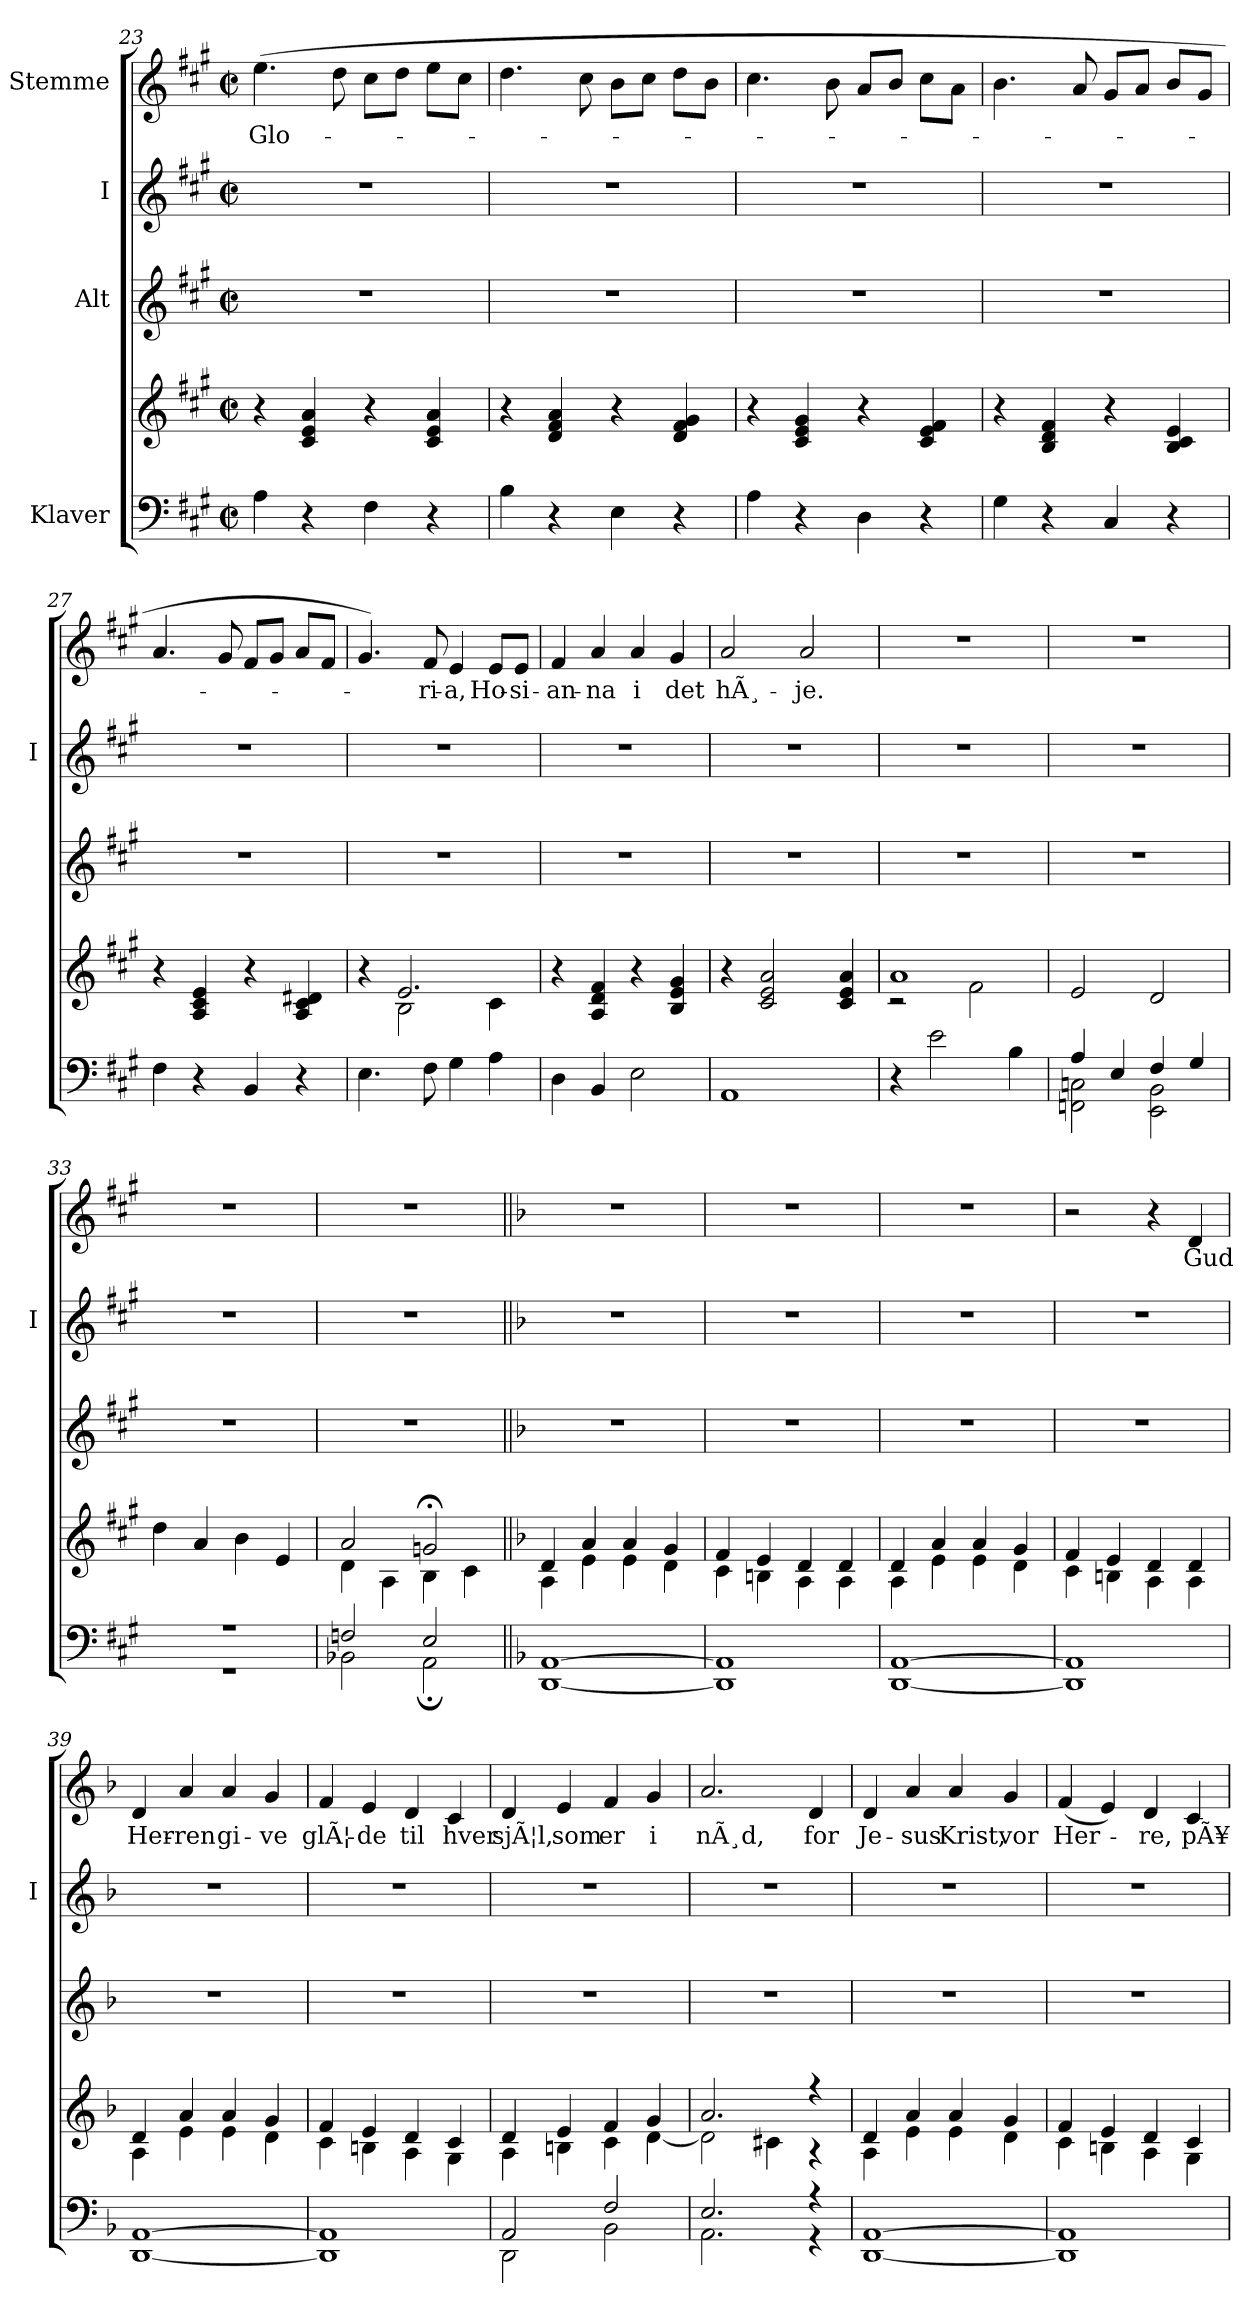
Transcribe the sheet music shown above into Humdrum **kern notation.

**kern	**kern	**kern	**kern	**kern	**text
*part4	*part4	*part3	*part2	*part1	*part1
*staff5	*staff4	*staff3	*staff2	*staff1	*staff1
*I"Klaver	*	*I"Alt	*I"I	*I"Stemme	*
*	*	*	*I'I	*	*
*clefF4	*clefG2	*clefG2	*clefG2	*clefG2	*
*k[f#c#g#]	*k[f#c#g#]	*k[f#c#g#]	*k[f#c#g#]	*k[f#c#g#]	*
*M2/2	*M2/2	*M2/2	*M2/2	*M2/2	*
*met(c|)	*met(c|)	*met(c|)	*met(c|)	*met(c|)	*
=23	=23	=23	=23	=23	=23
!	!	!	!	!	!LO:LY:b
4A\	4r	1r	1r	(>4.ee\	Glo-
4r	4c#/ 4e/ 4a/	.	.	.	.
.	.	.	.	8dd\	.
4F#\	4r	.	.	8cc#\L	.
.	.	.	.	8dd\J	.
4r	4c#/ 4e/ 4a/	.	.	8ee\L	.
.	.	.	.	8cc#\J	.
!!LO:PB:g=z
=24	=24	=24	=24	=24	=24
4B\	4r	1r	1r	4.dd\	.
4r	4d/ 4f#/ 4a/	.	.	.	.
.	.	.	.	8cc#\	.
4E\	4r	.	.	8b\L	.
.	.	.	.	8cc#\J	.
4r	4d/ 4f#/ 4g#/	.	.	8dd\L	.
.	.	.	.	8b\J	.
=25	=25	=25	=25	=25	=25
4A\	4r	1r	1r	4.cc#\	.
4r	4c#/ 4e/ 4g#/	.	.	.	.
.	.	.	.	8b\	.
4D\	4r	.	.	8a/L	.
.	.	.	.	8b/J	.
4r	4c#/ 4e/ 4f#/	.	.	8cc#\L	.
.	.	.	.	8a\J	.
=26	=26	=26	=26	=26	=26
4G#\	4r	1r	1r	4.b\	.
4r	4B/ 4d/ 4f#/	.	.	.	.
.	.	.	.	8a/	.
4C#/	4r	.	.	8g#/L	.
.	.	.	.	8a/J	.
4r	4B/ 4c#/ 4e/	.	.	8b/L	.
.	.	.	.	8g#/J	.
=27	=27	=27	=27	=27	=27
4F#\	4r	1r	1r	4.a/	.
4r	4A/ 4c#/ 4e/	.	.	.	.
.	.	.	.	8g#/	.
4BB/	4r	.	.	8f#/L	.
.	.	.	.	8g#/J	.
4r	4A/ 4c#/ 4d#X/	.	.	8a/L	.
.	.	.	.	8f#/J	.
=28	=28	=28	=28	=28	=28
*	*^	*	*	*	*
4.E\	4r	4ryy	1r	1r	4.g#/)	.
.	2.e/	2B\	.	.	.	.
!	!	!	!	!	!	!LO:LY:b
8F#\	.	.	.	.	8f#/	-ri-
!	!	!	!	!	!	!LO:LY:b
4G#\	.	.	.	.	4e/	-a,
!	!	!	!	!	!	!LO:LY:b
4A\	.	4c#\	.	.	8e/L	Ho-
!	!	!	!	!	!	!LO:LY:b
.	.	.	.	.	8e/J	-si-
*	*v	*v	*	*	*	*
!!LO:LB:g=z
=29	=29	=29	=29	=29	=29
!	!	!	!	!	!LO:LY:b
4D\	4r	1r	1r	4f#/	-an-
!	!	!	!	!	!LO:LY:b
4BB/	4A/ 4d/ 4f#/	.	.	4a/	-na
!	!	!	!	!	!LO:LY:b
2E\	4r	.	.	4a/	i
!	!	!	!	!	!LO:LY:b
.	4B/ 4e/ 4g#/	.	.	4g#/	det
=30	=30	=30	=30	=30	=30
!	!	!	!	!	!LO:LY:b
1AA	4r	1r	1r	2a/	hÃ¸-
.	2c#/ 2e/ 2a/	.	.	.	.
!	!	!	!	!	!LO:LY:b
.	.	.	.	2a/	-je.
.	4c#/ 4e/ 4a/	.	.	.	.
=31	=31	=31	=31	=31	=31
*	*^	*	*	*	*
4r	1a	2r	1r	1r	1r	.
2e\	.	.	.	.	.	.
.	.	2f#\	.	.	.	.
4B\	.	.	.	.	.	.
*	*v	*v	*	*	*	*
=32	=32	=32	=32	=32	=32
*^	*	*	*	*	*
4A/	2FFn\ 2Cn\	2e/	1r	1r	1r	.
4E/	.	.	.	.	.	.
4F#/	2EE\ 2BB\	2d/	.	.	.	.
4G#/	.	.	.	.	.	.
=33	=33	=33	=33	=33	=33	=33
1r	1r	4dd\	1r	1r	1r	.
.	.	4a/	.	.	.	.
.	.	4b\	.	.	.	.
.	.	4e/	.	.	.	.
=34	=34	=34	=34	=34	=34	=34
*	*	*^	*	*	*	*
2Fn/	2BB-X\	2a/	4d\	1r	1r	1r	.
.	.	.	4A\	.	.	.	.
2E/	2AA;\	2gn;</	4B\	.	.	.	.
.	.	.	4c#\	.	.	.	.
=35||	=35||	=35||	=35||	=35||	=35||	=35||	=35||
*k[b-]	*	*k[b-]	*	*k[b-]	*k[b-]	*k[b-]	*
*	*	*	*	*	*	*MM156	*
[1AA	[1DD	4d/	4A\	1r	1r	1r	.
.	.	4a/	4e\	.	.	.	.
.	.	4a/	4e\	.	.	.	.
.	.	4g/	4d\	.	.	.	.
!!LO:LB:g=z
=36	=36	=36	=36	=36	=36	=36	=36
1AA]	1DD]	4f/	4c\	1r	1r	1r	.
.	.	4e/	4Bn\	.	.	.	.
.	.	4d/	4A\	.	.	.	.
.	.	4d/	4A\	.	.	.	.
=37	=37	=37	=37	=37	=37	=37	=37
[1AA	[1DD	4d/	4A\	1r	1r	1r	.
.	.	4a/	4e\	.	.	.	.
.	.	4a/	4e\	.	.	.	.
.	.	4g/	4d\	.	.	.	.
=38	=38	=38	=38	=38	=38	=38	=38
1AA]	1DD]	4f/	4c\	1r	1r	2r	.
.	.	4e/	4Bn\	.	.	.	.
.	.	4d/	4A\	.	.	4r	.
!	!	!	!	!	!	!	!LO:LY:b
.	.	4d/	4A\	.	.	4d/	Gud
=39	=39	=39	=39	=39	=39	=39	=39
!	!	!	!	!	!	!	!LO:LY:b
[1AA	[1DD	4d/	4A\	1r	1r	4d/	Her-
!	!	!	!	!	!	!	!LO:LY:b
.	.	4a/	4e\	.	.	4a/	-ren
!	!	!	!	!	!	!	!LO:LY:b
.	.	4a/	4e\	.	.	4a/	gi-
!	!	!	!	!	!	!	!LO:LY:b
.	.	4g/	4d\	.	.	4g/	-ve
=40	=40	=40	=40	=40	=40	=40	=40
!	!	!	!	!	!	!	!LO:LY:b
1AA]	1DD]	4f/	4c\	1r	1r	4f/	glÃ¦-
!	!	!	!	!	!	!	!LO:LY:b
.	.	4e/	4Bn\	.	.	4e/	de
!	!	!	!	!	!	!	!LO:LY:b
.	.	4d/	4A\	.	.	4d/	til
!	!	!	!	!	!	!	!LO:LY:b
.	.	4c/	4G\	.	.	4c/	hver
=41	=41	=41	=41	=41	=41	=41	=41
!	!	!	!	!	!	!	!LO:LY:b
2AA/	2DD\	4d/	4A\	1r	1r	4d/	sjÃ¦l,
!	!	!	!	!	!	!	!LO:LY:b
.	.	4e/	4Bn\	.	.	4e/	som
!	!	!	!	!	!	!	!LO:LY:b
2F/	2BB-\	4f/	4c\	.	.	4f/	er
!	!	!	!	!	!	!	!LO:LY:b
.	.	4g/	[4d\	.	.	4g/	i
=42	=42	=42	=42	=42	=42	=42	=42
!	!	!	!	!	!	!	!LO:LY:b
2.E/	2.AA\	2.a/	2d\]	1r	1r	2.a/	nÃ¸d,
.	.	.	4c#X\	.	.	.	.
!	!	!	!	!	!	!	!LO:LY:b
4r	4r	4r	4r	.	.	4d/	for
!!LO:LB:g=z
=43	=43	=43	=43	=43	=43	=43	=43
!	!	!	!	!	!	!	!LO:LY:b
[1AA	[1DD	4d/	4A\	1r	1r	4d/	Je-
!	!	!	!	!	!	!	!LO:LY:b
.	.	4a/	4e\	.	.	4a/	-sus
!	!	!	!	!	!	!	!LO:LY:b
.	.	4a/	4e\	.	.	4a/	Krist,
!	!	!	!	!	!	!	!LO:LY:b
.	.	4g/	4d\	.	.	4g/	vor
=44	=44	=44	=44	=44	=44	=44	=44
!	!	!	!	!	!	!	!LO:LY:b
1AA]	1DD]	4f/	4c\	1r	1r	(<4f/	Her-
.	.	4e/	4Bn\	.	.	4e/)	.
!	!	!	!	!	!	!	!LO:LY:b
.	.	4d/	4A\	.	.	4d/	-re,
!	!	!	!	!	!	!	!LO:LY:b
.	.	4c/	4G\	.	.	4c/	pÃ¥
*v	*v	*	*	*	*	*	*
*	*v	*v	*	*	*	*
=	=	=	=	=	=
*-	*-	*-	*-	*-	*-
